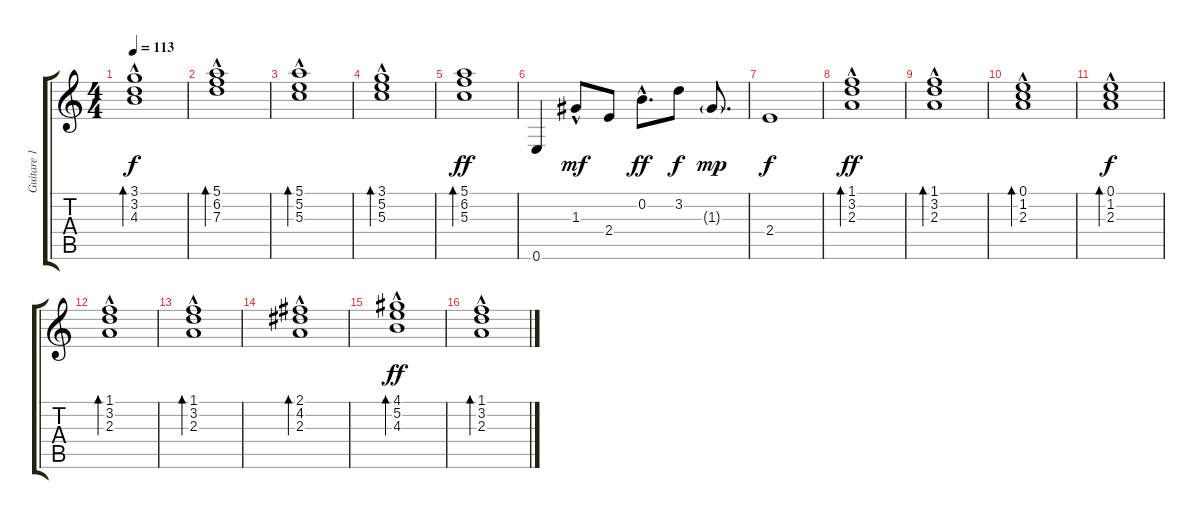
\track ("Guitare 1" "Guitare 1") {instrument electricguitarclean}
\staff {score tabs}
\tuning (E4 B3 G3 D3 A2 E2) {hide}
\ts (4 4)
\tempo 113
\clef g2
\ks c
(3.1 3.2{hac} 4.3).1{bd 240 dy f} |
(5.1 6.2{hac} 7.3).1{bd 240} |
(5.1 5.2{hac} 5.3).1{bd 240} |
(3.1 5.2{hac} 5.3).1{bd 240} |
(5.1 6.2 5.3).1{bd 240 dy ff} |
0.6.4 1.3{hac}.8{dy mf} 2.4.8 0.2{hac}.8{d dy ff} 3.2.8{dy f} 1.3{g}.8{d dy mp} |
2.4.1{dy f} |
(1.1 3.2{hac} 2.3).1{bd 240 dy ff} |
(1.1 3.2{hac} 2.3).1{bd 240} |
(0.1 1.2{hac} 2.3).1{bd 240} |
(0.1 1.2{hac} 2.3).1{bd 240 dy f} |
(1.1 3.2{hac} 2.3).1{bd 240} |
(1.1 3.2{hac} 2.3).1{bd 240} |
(2.1 4.2{hac} 2.3).1{bd 240} |
(4.1 5.2{hac} 4.3).1{bd 240 dy ff} |
(1.1 3.2{hac} 2.3).1{bd 240}
